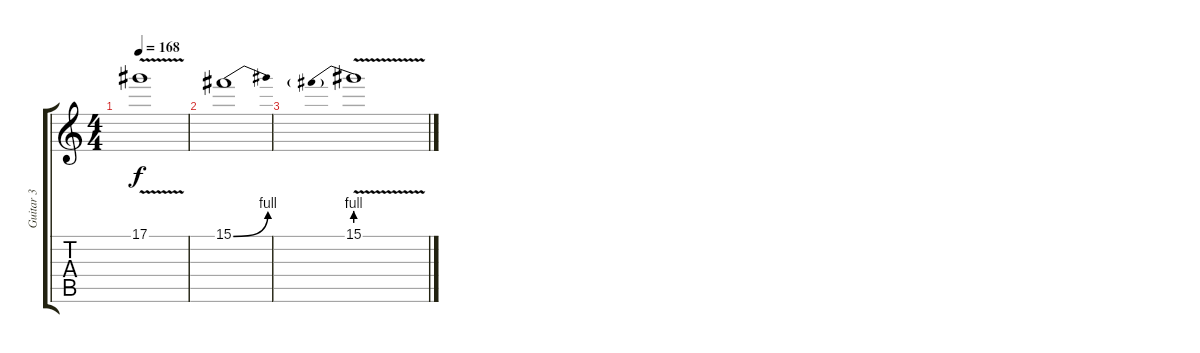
\track ("Guitar 3" "Guitar 3") {instrument distortionguitar}
\staff {score tabs}
\tuning (Eb4 Bb3 Gb3 Db3 Ab2 Eb2) {hide}
\ts (4 4)
\tempo 168
\clef g2
\ks c
17.1{v}.1{dy f} |
15.1{be (bend 0 0 60 4)}.1 |
15.1{be (prebend 0 4 60 4) v}.1
